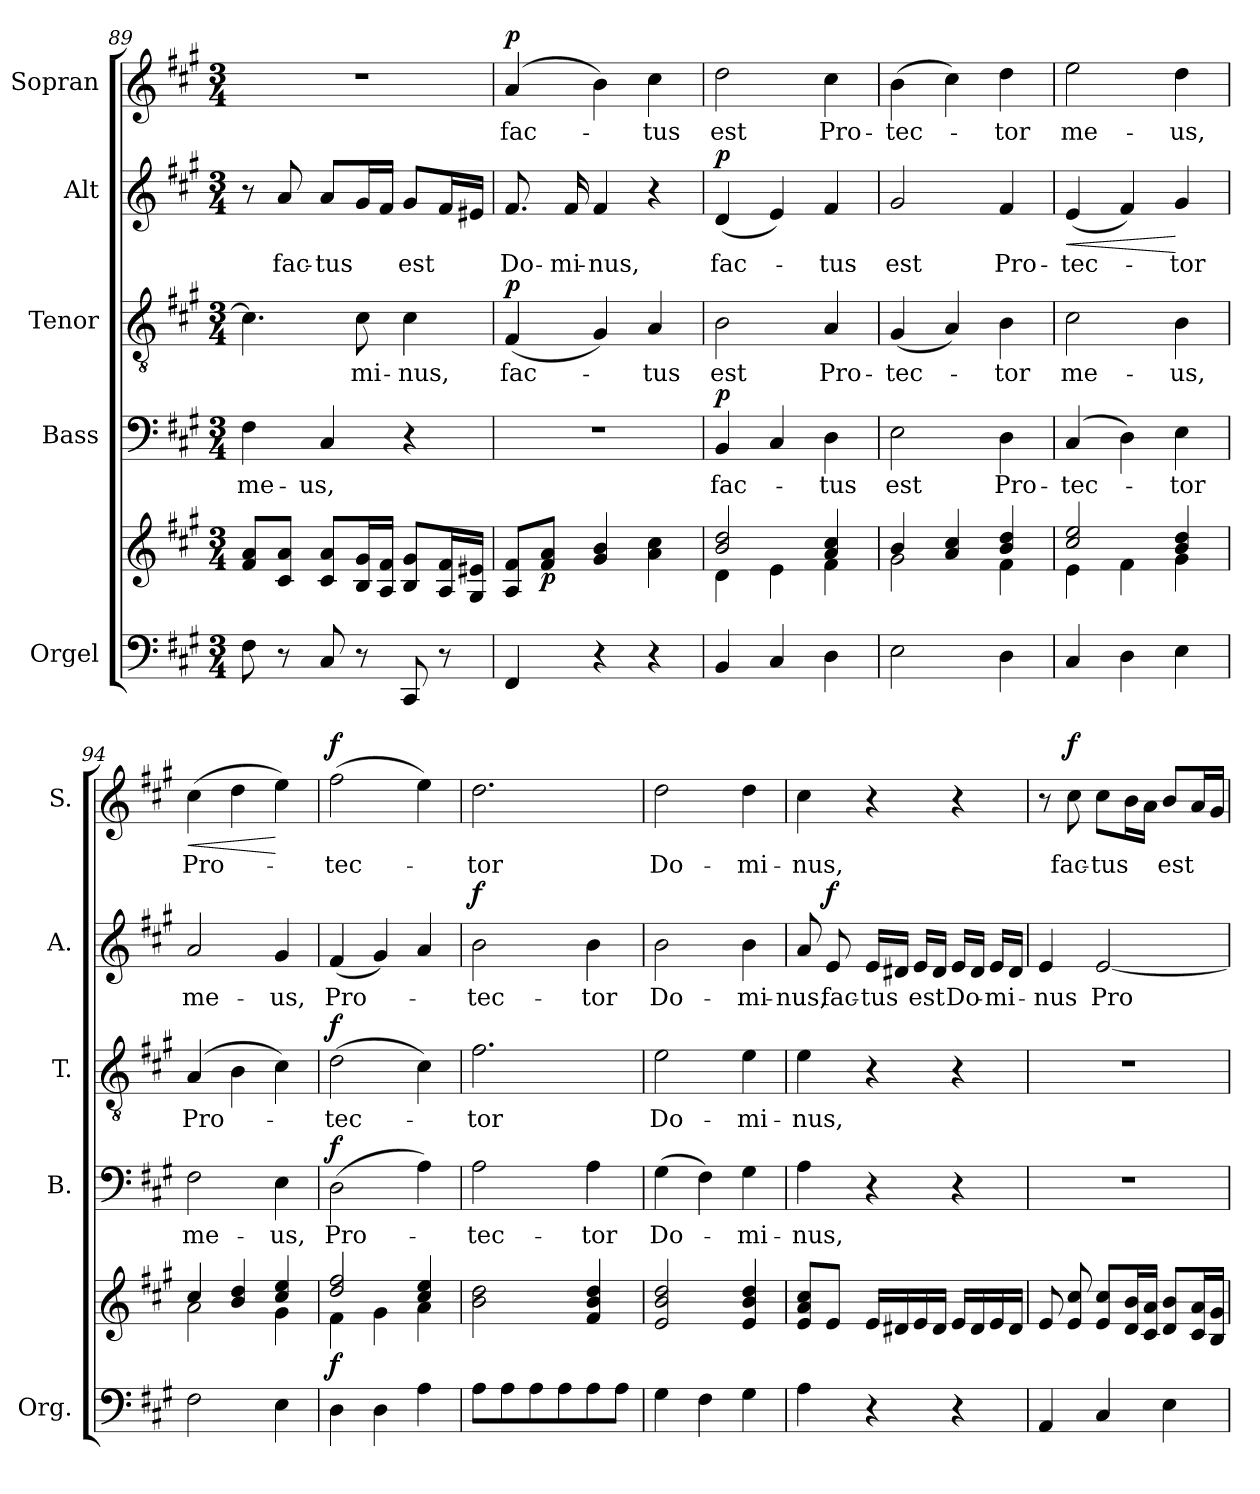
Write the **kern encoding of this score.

**kern	**kern	**dynam	**kern	**text	**dynam	**kern	**text	**dynam	**kern	**text	**dynam	**kern	**text	**dynam
*part5	*part5	*part5	*part4	*part4	*part4	*part3	*part3	*part3	*part2	*part2	*part2	*part1	*part1	*part1
*staff6	*staff5	*staff5/6	*staff4	*staff4	*staff4	*staff3	*staff3	*staff3	*staff2	*staff2	*staff2	*staff1	*staff1	*staff1
*I"Orgel	*	*	*I"Bass	*	*	*I"Tenor	*	*	*I"Alt	*	*	*I"Sopran	*	*
*I'Org.	*	*	*I'B.	*	*	*I'T.	*	*	*I'A.	*	*	*I'S.	*	*
!!LO:LB:g=z
*clefF4	*clefG2	*	*clefF4	*	*	*clefGv2	*	*	*clefG2	*	*	*clefG2	*	*
*k[f#c#g#]	*k[f#c#g#]	*	*k[f#c#g#]	*	*	*k[f#c#g#]	*	*	*k[f#c#g#]	*	*	*k[f#c#g#]	*	*
*A:	*A:	*	*A:	*	*	*A:	*	*	*A:	*	*	*A:	*	*
*M3/4	*M3/4	*	*M3/4	*	*	*M3/4	*	*	*M3/4	*	*	*M3/4	*	*
=89	=89	=89	=89	=89	=89	=89	=89	=89	=89	=89	=89	=89	=89	=89
!	!	!	!	!LO:LY:b	!	!	!	!	!	!	!	!	!	!
8F#\	8f#/ 8a/L	.	4F#\	me-	.	4.c#\]	.	.	8r	.	.	2.r	.	.
!	!	!	!	!	!	!	!	!	!	!LO:LY:b	!	!	!	!
8r	8c#/ 8a/J	.	.	.	.	.	.	.	8a/	fac-	.	.	.	.
!	!	!	!	!LO:LY:b	!	!	!	!	!	!LO:LY:b	!	!	!	!
8C#/	8c#/ 8a/L	.	4C#/	-us,	.	.	.	.	8a/L	-tus	.	.	.	.
!	!	!	!	!	!	!	!LO:LY:b	!	!	!	!	!	!	!
8r	16B/ 16g#/L	.	.	.	.	8c#\	-mi-	.	16g#/L	.	.	.	.	.
.	16A/ 16f#/JJ	.	.	.	.	.	.	.	16f#/JJ	.	.	.	.	.
!	!	!	!	!	!	!	!LO:LY:b	!	!	!LO:LY:b	!	!	!	!
8CC#/	8B/ 8g#/L	.	4r	.	.	4c#\	-nus,	.	8g#/L	est	.	.	.	.
8r	16A/ 16f#/L	.	.	.	.	.	.	.	16f#/L	.	.	.	.	.
.	16G#/ 16e#X/JJ	.	.	.	.	.	.	.	16e#X/JJ	.	.	.	.	.
=90	=90	=90	=90	=90	=90	=90	=90	=90	=90	=90	=90	=90	=90	=90
!	!	!	!	!	!	!	!LO:LY:b	!LO:DY:a	!	!LO:LY:b	!	!	!LO:LY:b	!LO:DY:a
4FF#/	8A/ 8f#/L	.	2.r	.	.	(<4F#/	fac-	p	8.f#/	Do-	.	(4a/	fac-	p
!	!	!LO:DY:b	!	!	!	!	!	!	!	!	!	!	!	!
.	8f#/ 8a/J	p	.	.	.	.	.	.	.	.	.	.	.	.
!	!	!	!	!	!	!	!	!	!	!LO:LY:b	!	!	!	!
.	.	.	.	.	.	.	.	.	16f#/	-mi-	.	.	.	.
!	!	!	!	!	!	!	!	!	!	!LO:LY:b	!	!	!	!
4r	4g#/ 4b/	.	.	.	.	4G#/)	.	.	4f#/	-nus,	.	4b\)	.	.
!	!	!	!	!	!	!	!LO:LY:b	!	!	!	!	!	!LO:LY:b	!
4r	4a\ 4cc#\	.	.	.	.	4A/	-tus	.	4r	.	.	4cc#\	-tus	.
=91	=91	=91	=91	=91	=91	=91	=91	=91	=91	=91	=91	=91	=91	=91
*	*^	*	*	*	*	*	*	*	*	*	*	*	*	*
!	!	!	!	!	!LO:LY:b	!LO:DY:a	!	!LO:LY:b	!	!	!LO:LY:b	!LO:DY:a	!	!LO:LY:b	!
4BB/	2b/ 2dd/	4d\	.	4BB/	fac-	p	2B\	est	.	(<4d/	fac-	p	2dd\	est	.
4C#/	.	4e\	.	4C#/	.	.	.	.	.	4e/)	.	.	.	.	.
!	!	!	!	!	!LO:LY:b	!	!	!LO:LY:b	!	!	!LO:LY:b	!	!	!LO:LY:b	!
4D\	4a/ 4cc#/	4f#\	.	4D\	-tus	.	4A/	Pro-	.	4f#/	-tus	.	4cc#\	Pro-	.
=92	=92	=92	=92	=92	=92	=92	=92	=92	=92	=92	=92	=92	=92	=92	=92
!	!	!	!	!	!LO:LY:b	!	!	!LO:LY:b	!	!	!LO:LY:b	!	!	!LO:LY:b	!
2E\	4b/	2g#\	.	2E\	est	.	(<4G#/	-tec-	.	2g#/	est	.	(>4b\	-tec-	.
.	4a/ 4cc#/	.	.	.	.	.	4A/)	.	.	.	.	.	4cc#\)	.	.
!	!	!	!	!	!LO:LY:b	!	!	!LO:LY:b	!	!	!LO:LY:b	!	!	!LO:LY:b	!
4D\	4b/ 4dd/	4f#\	.	4D\	Pro-	.	4B\	-tor	.	4f#/	Pro-	.	4dd\	-tor	.
=93	=93	=93	=93	=93	=93	=93	=93	=93	=93	=93	=93	=93	=93	=93	=93
!	!	!	!	!	!LO:LY:b	!	!	!LO:LY:b	!	!	!LO:LY:b	!LO:HP:b	!	!LO:LY:b	!
4C#/	2cc#/ 2ee/	4e\	.	(4C#/	-tec-	.	2c#\	me-	.	(<4e/	-tec-	<	2ee\	me-	.
4D\	.	4f#\	.	4D\)	.	.	.	.	.	4f#/)	.	.	.	.	.
!	!	!	!	!	!LO:LY:b	!	!	!LO:LY:b	!	!	!LO:LY:b	!	!	!LO:LY:b	!
4E\	4b/ 4dd/	4g#\	.	4E\	-tor	.	4B\	-us,	.	4g#/	-tor	[	4dd\	-us,	.
=94	=94	=94	=94	=94	=94	=94	=94	=94	=94	=94	=94	=94	=94	=94	=94
!	!	!	!	!	!LO:LY:b	!	!	!LO:LY:b	!	!	!LO:LY:b	!	!	!LO:LY:b	!LO:HP:b
2F#\	4cc#/	2a\	.	2F#\	me-	.	(4A/	Pro-	.	2a/	me-	.	(>4cc#\	Pro-	<
.	4b/ 4dd/	.	.	.	.	.	4B\	.	.	.	.	.	4dd\	.	.
!	!	!	!	!	!LO:LY:b	!	!	!	!	!	!LO:LY:b	!	!	!	!
4E\	4cc#/ 4ee/	4g#\	.	4E\	-us,	.	4c#\)	.	.	4g#/	-us,	.	4ee\)	.	[
=95	=95	=95	=95	=95	=95	=95	=95	=95	=95	=95	=95	=95	=95	=95	=95
!	!	!	!LO:DY:b	!	!LO:LY:b	!LO:DY:a	!	!LO:LY:b	!LO:DY:a	!	!LO:LY:b	!	!	!LO:LY:b	!LO:DY:a
4D\	2dd/ 2ff#/	4f#\	f	(>2D\	Pro-	f	(>2d\	-tec-	f	(<4f#/	Pro-	.	(>2ff#\	-tec-	f
4D\	.	4g#\	.	.	.	.	.	.	.	4g#/)	.	.	.	.	.
4A\	4cc#/ 4ee/	4a\	.	4A\)	.	.	4c#\)	.	.	4a/	.	.	4ee\)	.	.
!!LO:PB:g=z
=96	=96	=96	=96	=96	=96	=96	=96	=96	=96	=96	=96	=96	=96	=96	=96
!	!	!	!	!	!LO:LY:b	!	!	!LO:LY:b	!	!	!LO:LY:b	!LO:DY:a	!	!LO:LY:b	!
*	*v	*v	*	*	*	*	*	*	*	*	*	*	*	*	*
8A\L	2b\ 2dd\	.	2A\	-tec-	.	2.f#\	-tor	.	2b\	-tec-	f	2.dd\	-tor	.
8A\	.	.	.	.	.	.	.	.	.	.	.	.	.	.
8A\	.	.	.	.	.	.	.	.	.	.	.	.	.	.
8A\	.	.	.	.	.	.	.	.	.	.	.	.	.	.
!	!	!	!	!LO:LY:b	!	!	!	!	!	!LO:LY:b	!	!	!	!
8A\	4f#/ 4b/ 4dd/	.	4A\	-tor	.	.	.	.	4b\	-tor	.	.	.	.
8A\J	.	.	.	.	.	.	.	.	.	.	.	.	.	.
=97	=97	=97	=97	=97	=97	=97	=97	=97	=97	=97	=97	=97	=97	=97
!	!	!	!	!LO:LY:b	!	!	!LO:LY:b	!	!	!LO:LY:b	!	!	!LO:LY:b	!
4G#\	2e/ 2b/ 2dd/	.	(>4G#\	Do-	.	2e\	Do-	.	2b\	Do-	.	2dd\	Do-	.
4F#\	.	.	4F#\)	.	.	.	.	.	.	.	.	.	.	.
!	!	!	!	!LO:LY:b	!	!	!LO:LY:b	!	!	!LO:LY:b	!	!	!LO:LY:b	!
4G#\	4e/ 4b/ 4dd/	.	4G#\	-mi-	.	4e\	-mi-	.	4b\	-mi-	.	4dd\	-mi-	.
=98	=98	=98	=98	=98	=98	=98	=98	=98	=98	=98	=98	=98	=98	=98
!	!	!	!	!LO:LY:b	!	!	!LO:LY:b	!	!	!LO:LY:b	!	!	!LO:LY:b	!
4A\	8e/ 8a/ 8cc#/L	.	4A\	-nus,	.	4e\	-nus,	.	8a/	-nus,	.	4cc#\	-nus,	.
!	!	!	!	!	!	!	!	!	!	!LO:LY:b	!LO:DY:a	!	!	!
.	8e/J	.	.	.	.	.	.	.	8e/	fac-	f	.	.	.
!	!	!	!	!	!	!	!	!	!	!LO:LY:b	!	!	!	!
4r	16e/LL	.	4r	.	.	4r	.	.	16e/LL	-tus	.	4r	.	.
.	16d#X/	.	.	.	.	.	.	.	16d#X/JJ	.	.	.	.	.
!	!	!	!	!	!	!	!	!	!	!LO:LY:b	!	!	!	!
.	16e/	.	.	.	.	.	.	.	16e/LL	est	.	.	.	.
.	16d#/JJ	.	.	.	.	.	.	.	16d#/JJ	.	.	.	.	.
!	!	!	!	!	!	!	!	!	!	!LO:LY:b	!	!	!	!
4r	16e/LL	.	4r	.	.	4r	.	.	16e/LL	Do-	.	4r	.	.
.	16d#/	.	.	.	.	.	.	.	16d#/JJ	.	.	.	.	.
!	!	!	!	!	!	!	!	!	!	!LO:LY:b	!	!	!	!
.	16e/	.	.	.	.	.	.	.	16e/LL	-mi-	.	.	.	.
.	16d#/JJ	.	.	.	.	.	.	.	16d#/JJ	.	.	.	.	.
=99	=99	=99	=99	=99	=99	=99	=99	=99	=99	=99	=99	=99	=99	=99
!	!	!	!	!	!	!	!	!	!	!LO:LY:b	!	!	!	!
4AA/	8e/	.	2.r	.	.	2.r	.	.	4e/	-nus	.	8r	.	.
!	!	!	!	!	!	!	!	!	!	!	!	!	!LO:LY:b	!LO:DY:a
.	8e/ 8cc#/	.	.	.	.	.	.	.	.	.	.	8cc#\	fac-	f
!	!	!	!	!	!	!	!	!	!	!LO:LY:b	!	!	!LO:LY:b	!
4C#/	8e/ 8cc#/L	.	.	.	.	.	.	.	[2e/	Pro-	.	8cc#\L	-tus	.
.	16d/ 16b/L	.	.	.	.	.	.	.	.	.	.	16b\L	.	.
.	16c#/ 16a/JJ	.	.	.	.	.	.	.	.	.	.	16a\JJ	.	.
!	!	!	!	!	!	!	!	!	!	!	!	!	!LO:LY:b	!
4E\	8d/ 8b/L	.	.	.	.	.	.	.	.	.	.	8b/L	est	.
.	16c#/ 16a/L	.	.	.	.	.	.	.	.	.	.	16a/L	.	.
.	16B/ 16g#/JJ	.	.	.	.	.	.	.	.	.	.	16g#/JJ	.	.
=	=	=	=	=	=	=	=	=	=	=	=	=	=	=
*-	*-	*-	*-	*-	*-	*-	*-	*-	*-	*-	*-	*-	*-	*-
